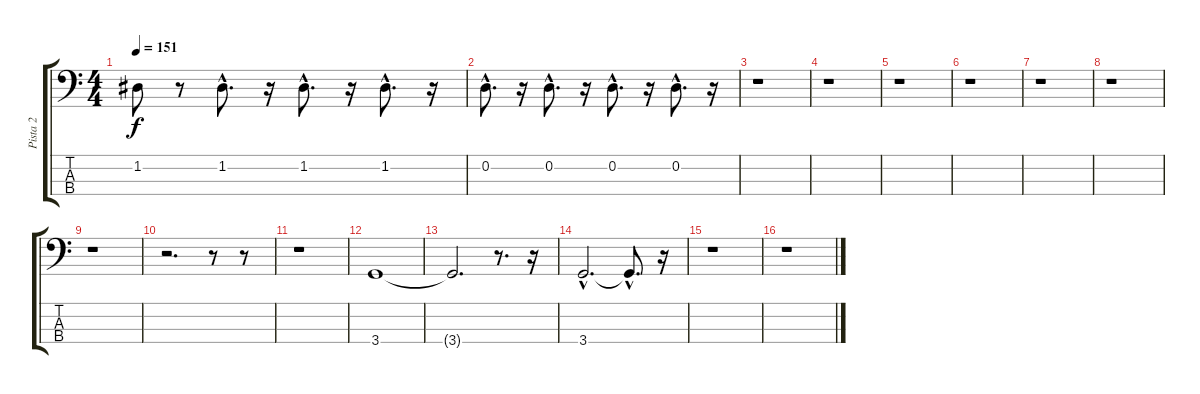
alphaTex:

\track ("Pista 2" "Pista 2") {instrument slapbass2}
\staff {score tabs}
\tuning (G2 D2 A1 E1) {hide}
\ts (4 4)
\tempo 151
\clef f4
\ks c
1.2.8{dy f} r.8 1.2{hac}.8{d} r.16 1.2{hac}.8{d} r.16 1.2{hac}.8{d} r.16 |
0.2{hac}.8{d} r.16 0.2{hac}.8{d} r.16 0.2{hac}.8{d} r.16 0.2{hac}.8{d} r.16 |
r.1 |
r.1 |
r.1 |
r.1 |
r.1 |
r.1 |
r.1 |
r.2{d} r.8 r.8 |
r.1 |
3.4.1 |
3.4{t}.2{d} r.8{d} r.16 |
3.4{hac}.2{d} 3.4{hac t}.8{d} r.16 |
r.1 |
r.1
